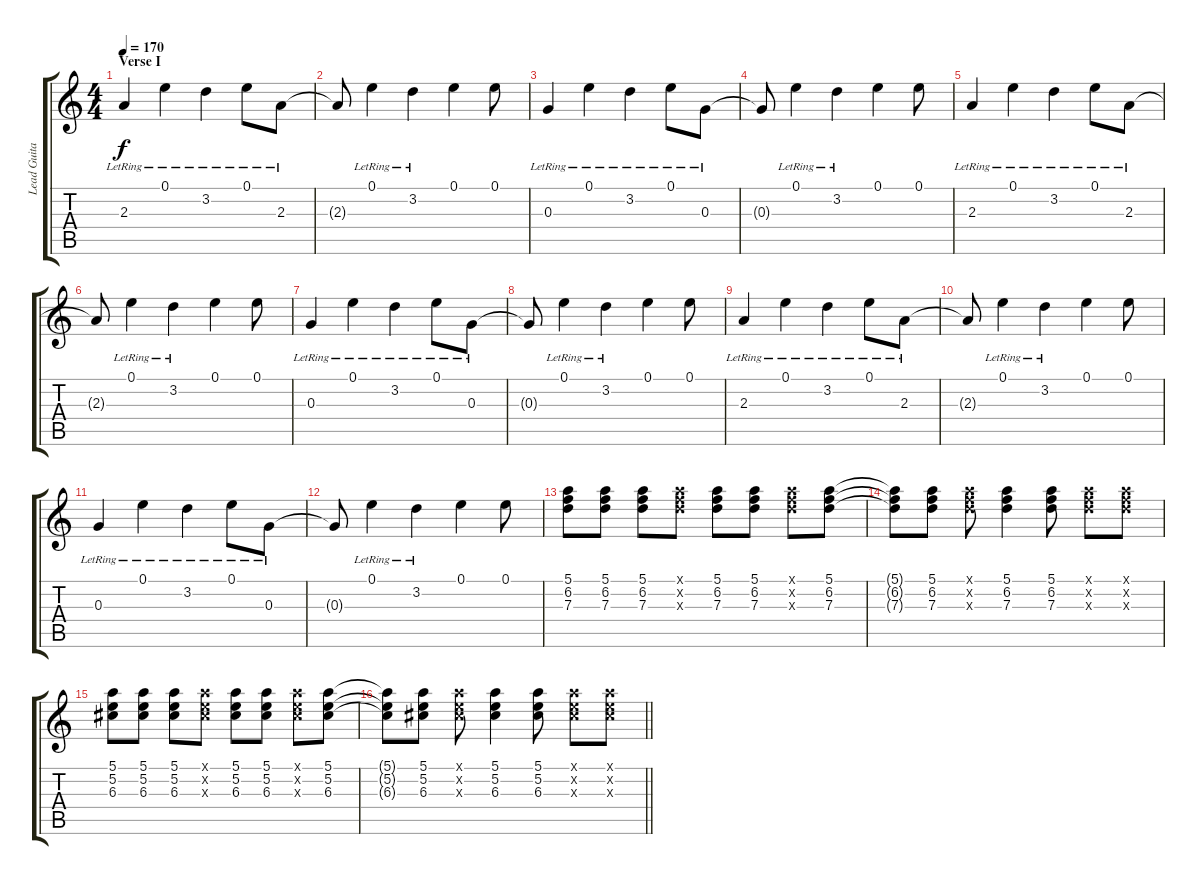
\track ("Lead Guitar" "Lead Guita") {instrument overdrivenguitar}
\staff {score tabs}
\tuning (E4 B3 G3 D3 A2 E2) {hide}
\ts (4 4)
\section ("" "Verse I")
\tempo 170
\clef g2
\ks c
2.3{lr}.4{dy f} 0.1{lr}.4 3.2{lr}.4 0.1{lr}.8 2.3{lr}.8 |
2.3{t}.8 0.1{lr}.4 3.2{lr}.4 0.1.4 0.1.8 |
0.3{lr}.4 0.1{lr}.4 3.2{lr}.4 0.1{lr}.8 0.3{lr}.8 |
0.3{t}.8 0.1{lr}.4 3.2{lr}.4 0.1.4 0.1.8 |
2.3{lr}.4 0.1{lr}.4 3.2{lr}.4 0.1{lr}.8 2.3{lr}.8 |
2.3{t}.8 0.1{lr}.4 3.2{lr}.4 0.1.4 0.1.8 |
0.3{lr}.4 0.1{lr}.4 3.2{lr}.4 0.1{lr}.8 0.3{lr}.8 |
0.3{t}.8 0.1{lr}.4 3.2{lr}.4 0.1.4 0.1.8 |
2.3{lr}.4 0.1{lr}.4 3.2{lr}.4 0.1{lr}.8 2.3{lr}.8 |
2.3{t}.8 0.1{lr}.4 3.2{lr}.4 0.1.4 0.1.8 |
0.3{lr}.4 0.1{lr}.4 3.2{lr}.4 0.1{lr}.8 0.3{lr}.8 |
0.3{t}.8 0.1{lr}.4 3.2{lr}.4 0.1.4 0.1.8 |
(5.1 6.2 7.3).8 (5.1 6.2 7.3).8 (5.1 6.2 7.3).8 (5.1{x} 6.2{x} 7.3{x}).8 (5.1 6.2 7.3).8 (5.1 6.2 7.3).8 (5.1{x} 6.2{x} 7.3{x}).8 (5.1 6.2 7.3).8 |
(5.1{t} 6.2{t} 7.3{t}).8 (5.1 6.2 7.3).8 (5.1{x} 6.2{x} 7.3{x}).8 (5.1 6.2 7.3).4 (5.1 6.2 7.3).8 (5.1{x} 6.2{x} 7.3{x}).8 (5.1{x} 6.2{x} 7.3{x}).8 |
(5.1 5.2 6.3).8 (5.1 5.2 6.3).8 (5.1 5.2 6.3).8 (5.1{x} 5.2{x} 6.3{x}).8 (5.1 5.2 6.3).8 (5.1 5.2 6.3).8 (5.1{x} 5.2{x} 6.3{x}).8 (5.1 5.2 6.3).8 |
\barLineRight lightlight
(5.1{t} 5.2{t} 6.3{t}).8 (5.1 5.2 6.3).8 (5.1{x} 5.2{x} 6.3{x}).8 (5.1 5.2 6.3).4 (5.1 5.2 6.3).8 (5.1{x} 5.2{x} 6.3{x}).8 (5.1{x} 5.2{x} 6.3{x}).8
